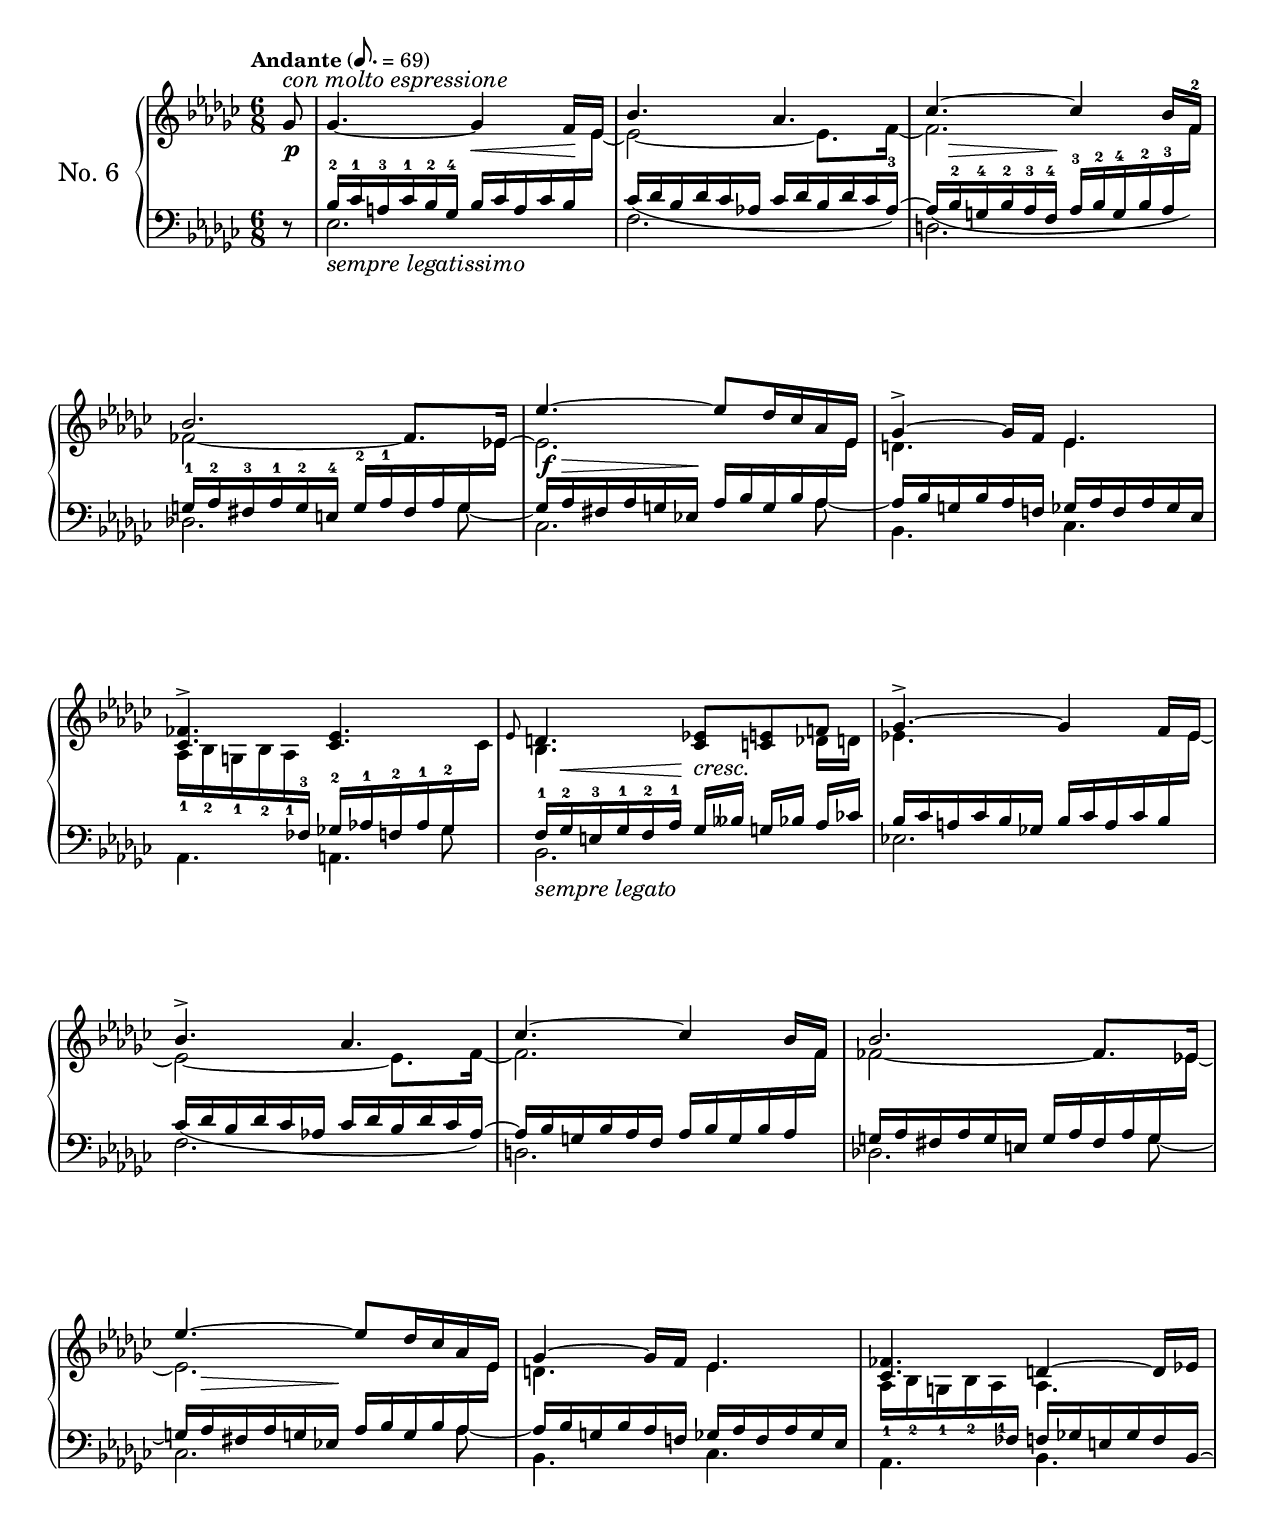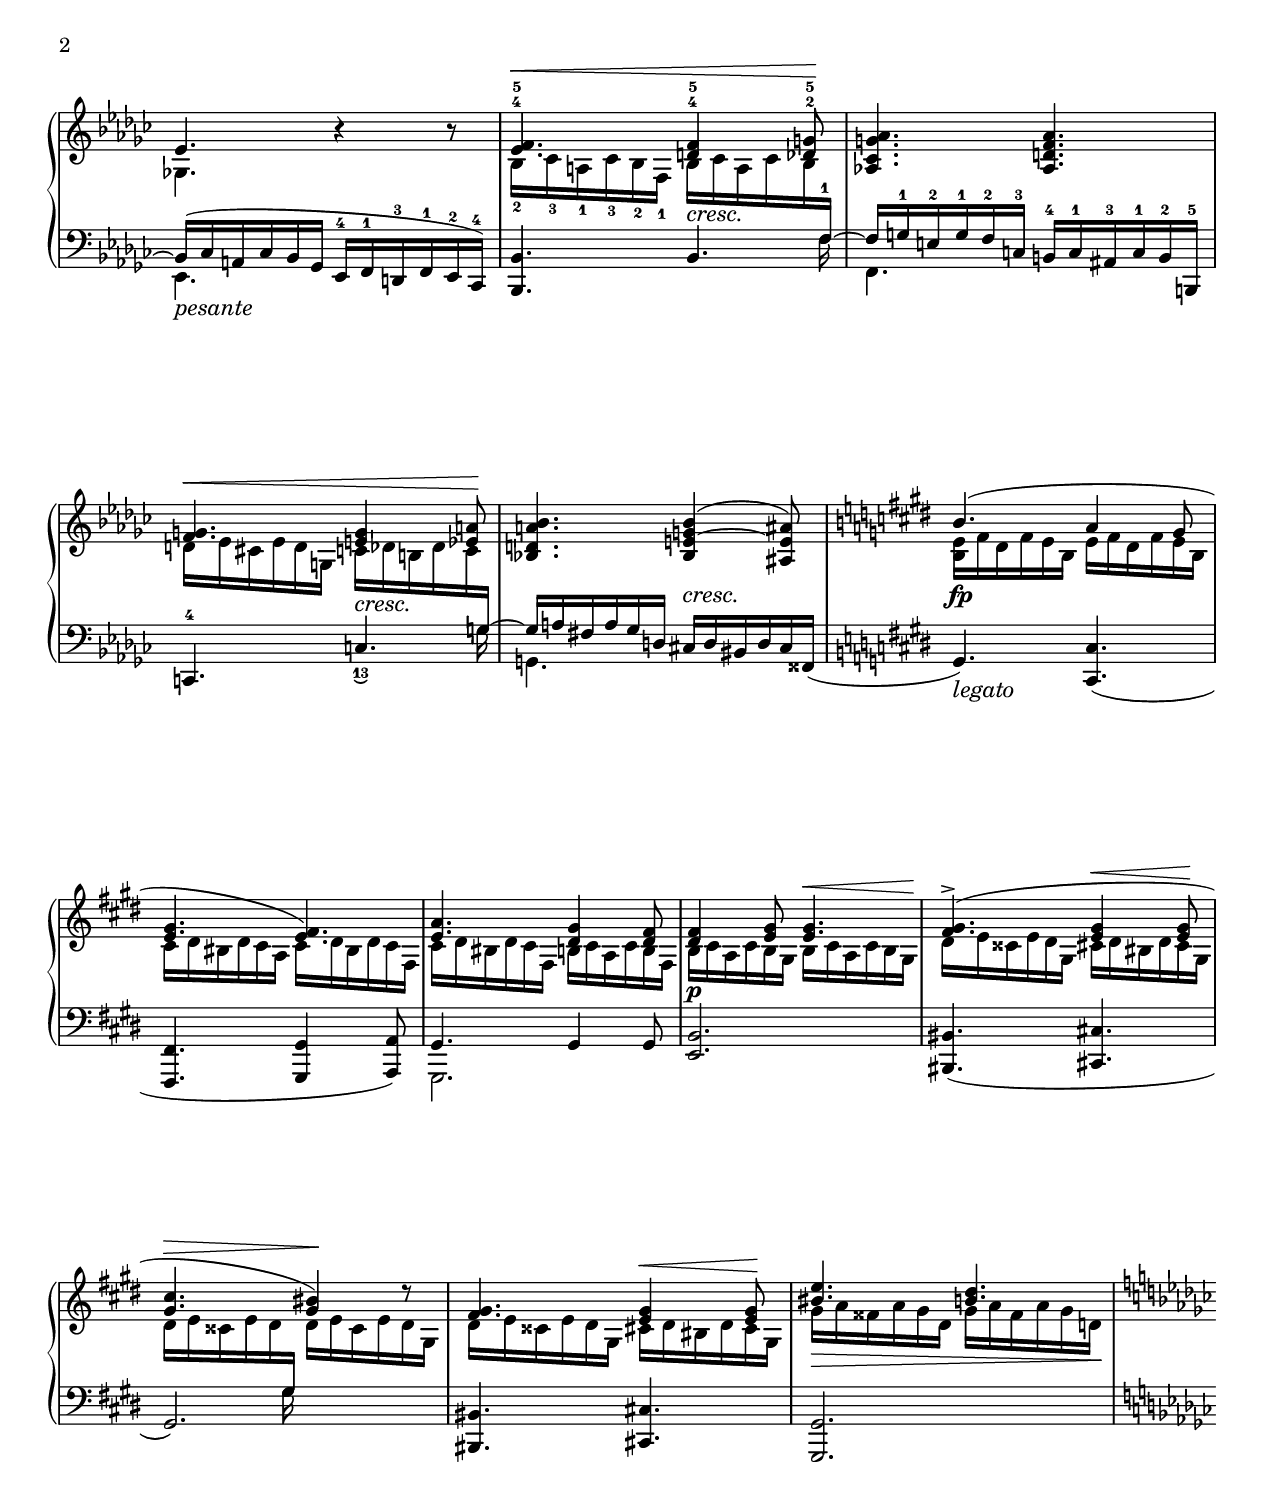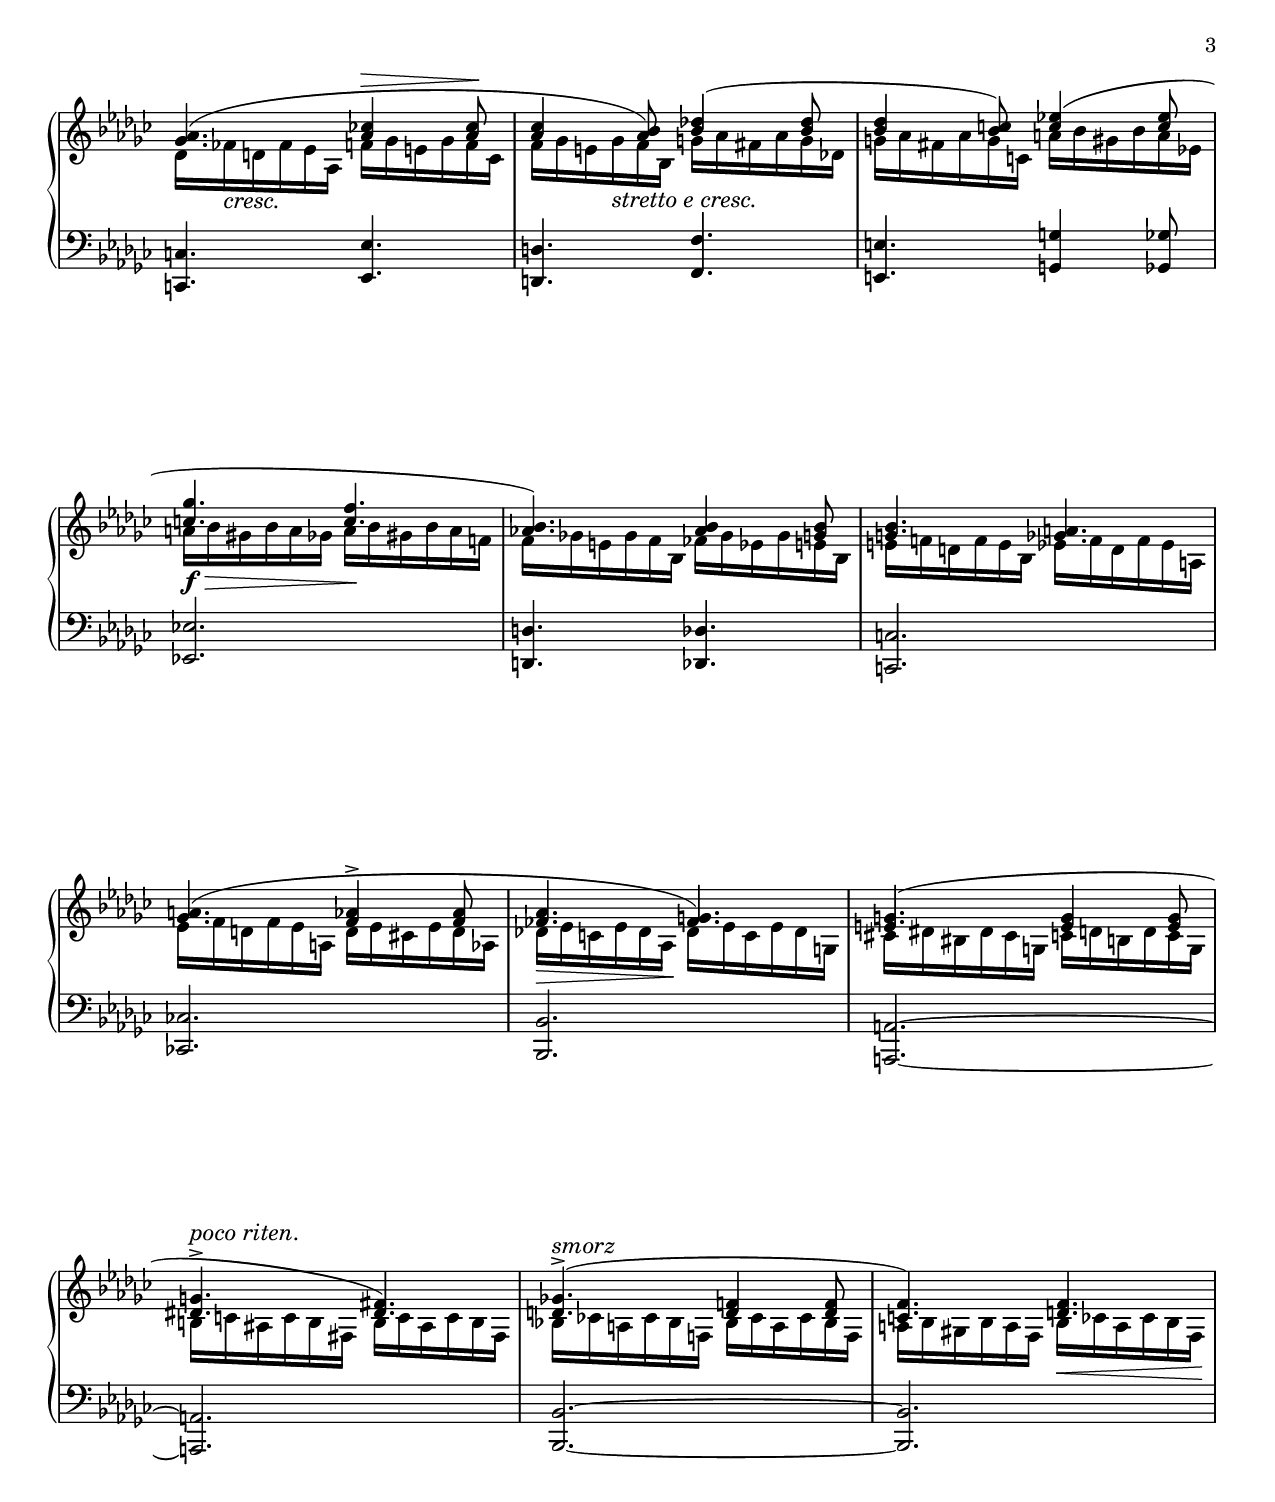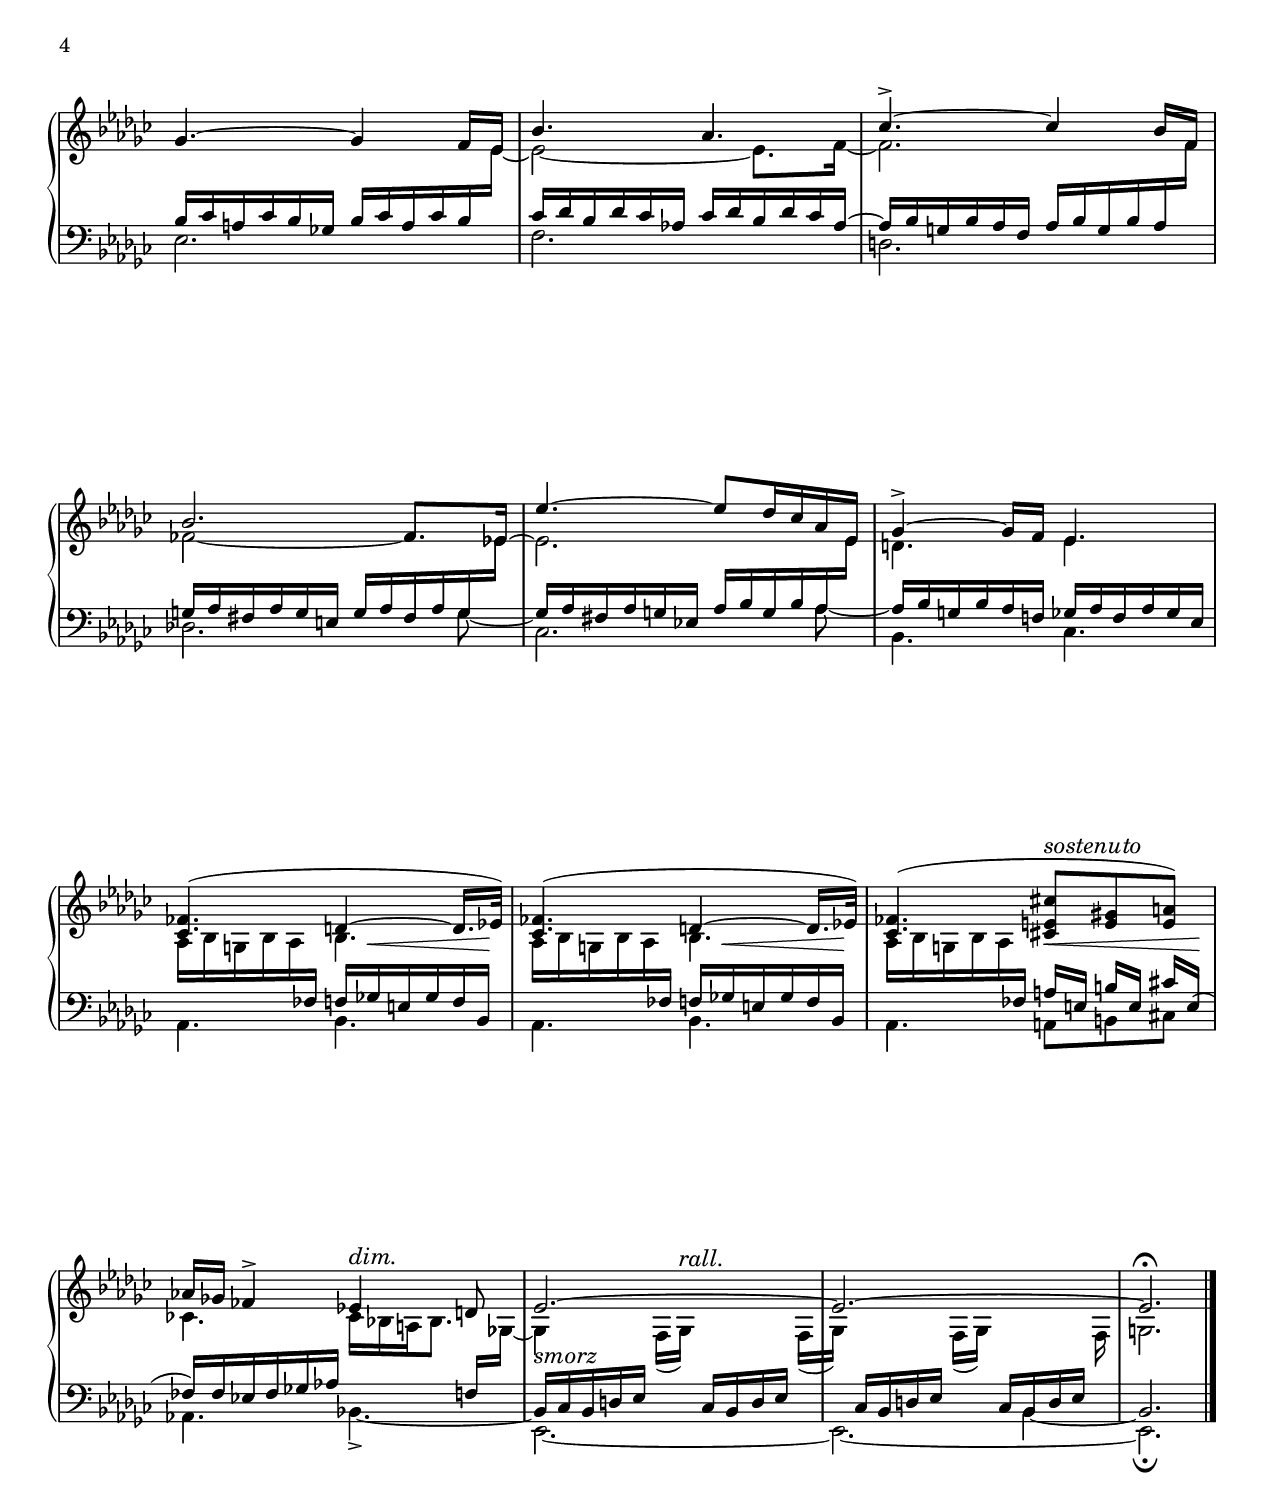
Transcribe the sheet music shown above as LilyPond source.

\version "2.22.1"

\include "includes/Header-paper-layout.ily"
%...+....1....+....2....+....3....+....4....+....5....+....6....+....7....+....

\version "2.22.1"
\language "english"

\include "Global.ily"
\include "articulate.ly"

staffUpTwo =
#(define-music-function (music) (ly:music?)
  #{
    \change Staff = "upper" \voiceTwo 
    #music 
    \change Staff = "lower" \voiceThree
  #})

staffDownThree =
#(define-music-function (music) (ly:music?)
  #{
    \change Staff = "lower" \voiceThree
    #music 
    \change Staff = "upper" \voiceTwo
  #})

conMolto = \markup \larger \italic "con molto espressione"
sempreLegatissimo = \markup \larger \italic "sempre legatissimo"
sempreLegato = \markup \larger \italic "sempre legato"
pesante = \markup \larger \italic "pesante"
legato = \markup \larger \italic "legato"
strettoCresc = \markup \larger \italic "stretto e cresc."
pocoRiten = \markup \larger \italic "poco riten."
smorz = \markup \larger \italic "smorz"
sostenuto = \markup \larger \italic "sostenuto"
rall = \markup \larger \italic "rall."

adjustDynA = \tweak X-offset 0.5 \etc
adjustDynB = \tweak Y-offset -9 \etc
adjustDynC = \tweak Y-offset -1 \etc
adjustFingerA = \tweak Y-offset 6.5 \etc
adjustFingerB = \tweak Y-offset -10.5 \etc
adjustFingerC = 
  \tweak X-offset 0.75 
  \tweak Y-offset -9.1
  \etc
adjustFingerD = \tweak Y-offset 2.25 \etc % 4 \etc
adjustFingerE = \tweak Y-offset 2.2 \etc % 4 \etc

slurShapeA = \shape #'((0 . 0.5) (0 . 0) (0 . 0) (0 . 0)) \etc
slurShapeB = \shape #'((0 . 0.9) (0 . -0.5) (0 . 0) (0 . 0)) \etc
slurShapeC = \shape #'((0 . 0.5) (0 . 0) (0 . 0) (0 . 0)) \etc

global = {
  \time 6/8
  \key ef \minor
  \accidentalStyle piano
}

rightHandUpper = \relative {
  \override NoteColumn.ignore-collision = ##t
  \partial 8 gf'8^\conMolto
  gf4._~ gf4 f16 ef |
  bf'4. af |
  cf4.~ cf4 bf16 f-2 |
  bf2. |
  ef4.~ ef8 df16 cf af ef |
  gf4->~ gf16 f ef4. |
  <cf ff>4.-> <cf ef> |
  \grace { ef8 } d4. <cf ef>8 <c e> f |
  
  \barNumberCheck 9 
  gf4.->~ gf4 f16 ef |
  bf'4.-> af |
  cf4.~ cf4 bf16 f |
  bf2. |
  ef4.~ ef8 df16 cf af ef |
  gf4~ gf16 f ef4. |
  <cf ff>4. d4~ d16 ef |
  ef4. \oneVoice r4 r8 |
  
  \barNumberCheck 17
  \voiceOne <ef f>4.^\<-4-5 <d f>4-4-5 <df g>8\!-2-5 |
  <af cf g' af>4. <af d f af> |
  <f' g>4.^\< <e g>4 <ef a>8\! |
  <bf d a' bf>4. <bf e~ g bf>4( <as e' as>8)
  \key cs \minor
  b'4.( a4 gs8 |
  <e gs>4. <e fs>) |
  <e a>4. <ds gs>4 <ds fs>8 |
  <ds fs>4 <e gs>8 q4.^\< <>\! |
  
  \barNumberCheck 25
  <fs gs>4.->( <e gs>4^\< q8\! |
  <gs cs>4.^\> <gs bs>4)\! ds'8\rest |
  <fs, gs>4. <e gs>4^\< q8\! |
  <bs' e>4. <b ds> |
  \key ef \minor
  <gf af>4.( <af cf>4^\> q8\! |
  <af cf>4 <af bf>8) <bf df>4( q8 |
  <bf df>4 <bf c>8) <c ef>4( q8 |
  <c gf'>4. <c f> |
  
  \barNumberCheck 33
  <af bf>4.) q4 <g bf>8 |
  <g bf>4. <gf a> |
  <gf a>4.( <f af>4-> q8 |
  <ff af>4. <ff g>) |
  <e g>4.( q4 q8 |
  <ds g>4.->^\pocoRiten <ds fs>) |
  <d gf>4.->(^\smorz <d f>4 q8 |
  <c f>4.) <d f> |
  
  \barNumberCheck 41
  gf4.~ gf4 f16 ef |
  bf'4. af |
  cf4.->~ cf4 bf16 f |
  bf2. |
  ef4.~ ef8 df16 cf af ef |
  gf4->~ gf16 f ef4. |
  <cf ff>4.( d4~ d16. ef32) |
  <cf ff>4.( d4~ d16. ef32) |
  
  \barNumberCheck 49
  <cf ff>4.( <cs e cs'>8^\sostenuto <e gs> <e a>) |
  \override DynamicTextSpanner.style = #'none
  af16 gf ff4-> ef^\dim d8\! |
  <<
    \new Voice {
      \voiceOne
      ef2.~ |
      ef2.~ |
      ef2.\fermata |
    }
    \new Voice {
      s4. s^\rall |
      s2. |
      s2. |
    }
  >>
  \bar "|."
}

rightHandLower = \relative {
  \partial 8 s8
  s4. s4 s16 \hideNotes ef'~ \unHideNotes |
  ef2~ ef8. f16~ |
  f2. |
  ff2 ~ \voiceOne ff8. ef16~ |
  \voiceTwo ef2. |
  d4. \once \omit Dots ef |
  s2. |
  bf4. s8 s df16 d |
  
  \barNumberCheck 9
  ef4. s4 s16 \hideNotes ef~ \unHideNotes |
  ef2~ ef8. f16~ |
  f2. |
  ff2~ \voiceOne ff8. ef16_~ |
  \voiceTwo ef2. |
  d4. \once \omit Dots ef |
  s4. af, |
  gf4. s4. |
  
  \barNumberCheck 17
  bf16-2 cf-3 a-1 cf-3 bf-2 f-1  bf cf a cf bf \staffDownThree { f-1~ |
  \onlyNoteHead f16 } s16 s s8. s4. |
  d'16 ef cs ef d g,  c df b df c \staffDownThree g |
  s2. |
  \key cs \minor
  <b e>16 fs' ds fs e b  e fs ds fs e b |
  cs16 ds bs ds cs a  cs ds bs ds cs fs, |
  cs'16 ds bs ds cs fs,  b cs a cs b fs |
  b16 cs a cs b gs  b cs a cs b gs |
  
  \barNumberCheck 25
  ds'16 e css e ds gs,  cs ds bs ds cs gs |
  ds'16 e css e ds \staffDownThree gs,  ds' e css e ds gs, |
  ds'16 e css e ds gs,  cs ds bs ds cs gs |
  gs'16 a fss a gs ds  gs a fss a gs d |
  \key ef \minor
  df16 ff d ff ef af,  f' gf e gf f cf |
  f16 gf e gf f bf,  g' af fs af g df |
  g16 af fs af g c,  a' bf gs bf a ef |
  a16 bf gs bf a gf  a bf gs bf a f | 
  
  \barNumberCheck 33
  f16 gf e gf f bf,  ff' gf ef gf e bf |
  e16 f d f e bf  ef f d f ef a, |
  ef'16 f d f ef a,  d ef cs ef d af |
  df16 ef c ef df af  df ef c ef df g, |
  cs16 ds bs ds cs g  c d b d c g |
  b16 c as c b fs  b c as c b fs |
  bf16 cf a cf bf f  bf cf a cf bf f |
  a16 bf gs bf a f  bf cf a cf bf f |
  
  \barNumberCheck 41
  s4. s4 s16 \hideNotes ef'~ \unHideNotes |
  ef2~ ef8. f16~ |
  f2. |
  ff2~ \voiceOne ff8. ef16~ |
  \voiceTwo ef2. |
  d4. \once \omit Dots ef |
  s4. bf |
  s4. bf |
  
  \barNumberCheck 49
  s2. |
  cf4. 
  <<
    \new Voice {
      \voiceTwo
      cf16 bf a bf8. |
      gf4 
    }
    \new Voice {
      \voiceTwo
      s8. s8 \omit Stem \omit Flag gf16 ~ |
      gf4
    }
  >>
  s16 [(f gf]) s4 f16[( |
  gf16]) s4 f16[( gf]) s4 f16 |
  g2. |
}

rightHand = <<
  \global
  \tempo "Andante" 8. = 69 
  \new Voice { \voiceOne \rightHandUpper }
  \new Voice { \voiceTwo \rightHandLower }
>>

leftHandUpper = \relative {
  \partial 8 d8\rest
  bf'16-2 cf-1 a-3 cf-1 bf-2 gf-4  bf cf a cf bf \staffUpTwo ef |
  cf16-\slurShapeA_( df bf df cf af  cf df bf df cf af)~-3 |
  af16-\slurShapeB_( bf-2 g-4 bf-2 af-3 f-4  af-3 bf-2 g-4 bf-2 af-3 
    \staffUpTwo f') |
  g,16-1 af-2 fs-3 af-1 g-2 e-4  g-\adjustFingerA-2 af-1 fs af g 
    \staffUpTwo ef' |
  \omitOneAccidental g,16 af fs af g ef  af bf g bf af \staffUpTwo ef' |
  af,16 bf g bf af f  gf af f af gf ef |
  \staffUpTwo { af16-1 bf-2 g-1 bf-2 af-\adjustFingerB-1 } ff-3  
    gf-2 af-1 f-2 af-1 gf-2 \staffUpTwo cf |
  f,16-1 gf-2 e-3 gf-1 f-2 af-1  gf[ bff] g[ bf] af[ cf] |
  
  \barNumberCheck 9
  bf16 cf a cf bf gf  bf cf a cf bf \staffUpTwo ef |
  cf16-\slurShapeC _( df bf df cf af  cf df bf df cf af)~ |
  af16 bf g bf af f  af bf g bf af \staffUpTwo f' |
  g,16 af fs af g e  g af fs af g \staffUpTwo ef' |
  g,16 af fs af g ef  af bf g bf af \staffUpTwo ef' |
  af,16 bf g bf af f  gf af f af gf ef |
  \staffUpTwo { af16-1 bf-2 g-1 bf-2 af-\adjustFingerC-1 } ff  
    f gf e gf f bf,~ |
  bf16( cf a cf bf gf  ef-\adjustFingerD-4 f-\adjustFingerE-1 d-3 f-1 ef-2 
    cf)-4 |
  
  \barNumberCheck 17
  s2. |
  f'16 g-1 e-2 g-1 f-2 c-3  b-4 c-1 as-3 c-1 b-2 b,-5 |
  s2. |
  \omitOneAccidental g''16 a fs a g d  cs d bs d cs fss,_( |
  \key cs \minor
  gs4._\legato) s |
  s2. |
  gs4. gs4 gs8 |
  s2. |
  
  \barNumberCheck 25
  s2. * 4 |
  \key ef \minor
  s2. * 4 |
  
  \barNumberCheck 33
  s2. * 8 |
  
  \barNumberCheck 41
  bf'16 cf a cf bf gf  bf cf a cf bf \staffUpTwo ef |
  cf16 df bf df cf af  cf df bf df cf af~ |
  af16 bf g bf af f  af bf g bf af \staffUpTwo f' |
  g,16 af fs af g e  g af fs af g \staffUpTwo ef' |
  \omitOneAccidental g,16 af fs af g ef  af bf g bf af \staffUpTwo ef' |
  af,16 bf g bf af f  gf af f af gf ef |
  \staffUpTwo { af16 bf g bf af } ff  f gf e gf f bf, |
  \staffUpTwo { af'16 bf g bf af } ff  f gf e gf f bf, |
  
  \barNumberCheck 49
  \staffUpTwo { af'16 bf g bf af } ff  a[ e] b'[ e,] cs'[ e,]( |
  ff16) ff ef ff gf af s4 f16 \staffUpTwo gf |
  bf,16[ cf bf d ef] s s cf[ bf d ef] s |
  s16 cf[ bf d ef] s 
  <<
    \new Voice {
      \override NoteColumn.ignore-collision = ##t
      \voiceThree s16 cf[ bf d ef] s |
      bf2. |
    }
    \new Voice {
      \voiceFour s8 bf4~ |
      \hideNotes bf2. |
    }
  >>
}

leftHandLower = \relative {
  \partial 8 s8
  ef2._\sempreLegatissimo |
  f2. |
  d2. |
  <<
    \new Voice { 
      \override NoteColumn.ignore-collision = ##t
      \voiceFour df2. |
      cf2. |
      bf4. cf |
    }
    \new Voice { 
      \voiceFour s2 s8 g'~ |
      \hideNotes g16 \unHideNotes s8 s8. s8 s af~ |
      \hideNotes af16 s8 s8. s4. |
    }
  >>
  af,4. a4.*2/3 gf'8 |
  bf,2._\sempreLegato |
  
  \barNumberCheck 9
  ef2. |
  f2. |
  d2. |
  <<
    \new Voice { 
      \override NoteColumn.ignore-collision = ##t
      \voiceFour df2. |
      cf2. |
      bf4.
    }
    \new Voice { 
      \voiceFour s2 s8 g'~ |
      \hideNotes g16 \unHideNotes s8 s8. s8 s af~ |
      \hideNotes af16 s s8.
    }
  >>
  cf,4. |
  af4. bf |
  ef,4._\pesante s4. |
  
  \barNumberCheck 17
  \oneVoice <bf bf'>4. bf'4.*2/3 s16 \voiceFour f'16 |
  f,4. s |
  \voiceThree c4.-4
  <<
    \new Voice {
      \override NoteColumn.ignore-collision = ##t
      c'4._\finger \markup \undertie "13" | 
      \voiceFour g4.
    }
    \new Voice {
      s4 s16 g'~ |
      \hideNotes g16 s s4
    }
  >>
  s4. |
  \key cs \minor
  s4. \oneVoice <cs,, cs'>_( |
  <fs, fs'>4. <gs gs'>4 <a a'>8) |
  \voiceFour gs2. |
  \oneVoice <e' b'>2. |
  
  \barNumberCheck 25
  <bs bs'>4.( <cs cs'> |
  gs'2.*1/4) s8 gs'16 s4. |
  <bs,, bs'>4. <cs cs'> |
  <gs gs'>2. |
  \key ef \minor
  <c c'>4. <ef ef'> |
  <d d'>4. <f f'> |
  <e e'>4. <g g'>4 <gf gf'>8 |
  <ef ef'>2. |
  
  \barNumberCheck 33
  <d d'>4. <df df'> |
  <c c'>2. |
  <cf cf'>2. |
  <bf bf'>2. |
  <a a'>2.~ |
  q2. |
  <bf bf'>2.~ |
  q2. |
  
  \barNumberCheck 41
  \voiceFour ef'2. |
  f2. |
  d2. |
  <<
    \new Voice { 
      \override NoteColumn.ignore-collision = ##t
      \voiceFour df2. |
      cf2. |
      bf4. cf |
    }
    \new Voice { 
      \voiceFour s2 s8 g'~ |
      \hideNotes g16 \unHideNotes s8 s8. s8 s af~ |
      \hideNotes af16 s8 s8. s4. |
    }
  >>
  af,4. bf |
  af4. bf |
  
  \barNumberCheck 49
  af4. a8 b cs |
  af4. 
  <<
    \new Voice {
      \override NoteColumn.ignore-collision = ##t
      \voiceFour bf4.-> |
      ef,2.~ |
      ef2.~ |
      ef2.\fermata |
    }
    \new Voice {
      \voiceFour \hideNotes bf'4.~ |
      bf16 s8 s8. s4. | 
      s2. |
      s2. |
    }
  >>
}

leftHand = <<
  \clef bass
  \global
  \new Voice { \voiceThree \leftHandUpper }
  \new Voice { \voiceFour \leftHandLower }
>>

dynamics = {
  \override DynamicTextSpanner.style = #'none
  \override TextScript.Y-offset = -0.5
  
  \partial 8 s8\p |
  s4. s8.\< s16 s\! s |
  s2. |
  s16 s8\> s8 s16\! s4. |
  s2. |
  s4-\adjustDynA\f\> s16 s\! s4. |
  s2. * 2 |
  s16 s16\< s16 s8 s16\! s4.\cresc |
  
  \barNumberCheck 9
  s2.\! |
  s2. * 3 |
  s16 s16\> s16 s8 s16\! s4. |
  s2. * 3 |
  
  \barNumberCheck 17
  s4. s-\adjustDynB\cresc |
  s2. |
  s4. s-\adjustDynC\cresc
  s4. s\cresc |
  % key cs minor
  s2.\fp |
  s2. * 2 |
  s2.\p |
  
  \barNumberCheck 25
  s2. * 3 |
  s4.\> s8. s8 s16\! |
  % key ef minor
  s16 s\cresc s s8. s4.\! |
  s8. s^\strettoCresc s4. |
  s2. |
  s4.\f\> s\! |
  
  \barNumberCheck 33
  s2. * 3 |
  s8.\> s8 s16\! s4. |
  s2. * 3 |
  s4. s8.\< s8 s16\! |
  
  \barNumberCheck 41
  s2. * 6 |
  s4. s16 s\< s s8 s16\! |
  s4. s16 s\< s s8 s16\! |
  
  \barNumberCheck 49
  s4. s8.\< s8 s16\! |
  s2. |
  s2.^\smorz
}

etude-six-header = \header { }

etude-six-music = {
  \new PianoStaff \with { instrumentName = \markup \huge "No. 6" } <<
    \new Staff = "upper" \rightHand
    \new Dynamics = "dynamics" \dynamics
    \new Staff = "lower" \leftHand
  >>
}

etude-six-midi = \book {
  \bookOutputName "Fredric-Chopin-Etudes-Op10-No6"
  \score { 
    \articulate << 
      \new Staff = "upper" << \rightHand \dynamics >>
      \new Staff = "lower" << \leftHand \dynamics >>
    >>
    \midi {
      \context {
        \Staff
        \consists "Dynamic_performer"
      }
      \context {
        \Voice
        \remove "Dynamic_performer"
      }    
    }
  }
}



\bookpart {
  \etude-six-header
  \score {
    \etude-six-music
  }
}

\etude-six-midi
